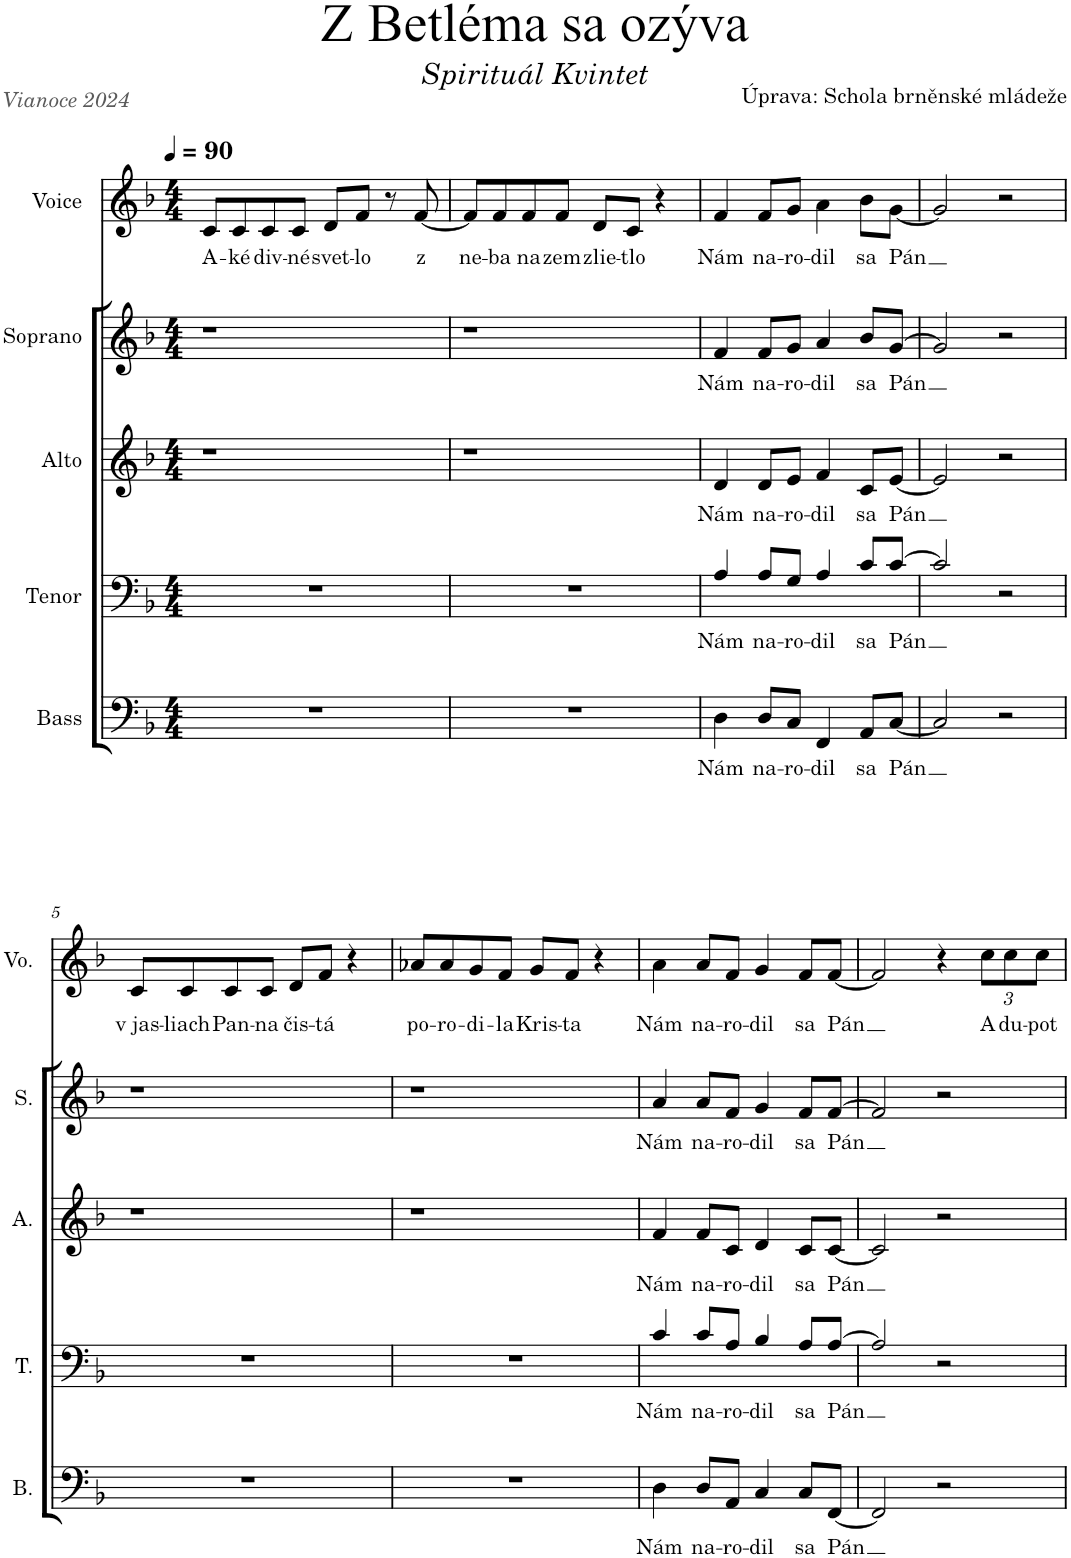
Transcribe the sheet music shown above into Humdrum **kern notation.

**kern	**text	**kern	**text	**kern	**text	**kern	**text	**kern	**text
*part5	*part5	*part4	*part4	*part3	*part3	*part2	*part2	*part1	*part1
*staff5	*staff5	*staff4	*staff4	*staff3	*staff3	*staff2	*staff2	*staff1	*staff1
*I"Bass	*	*I"Tenor	*	*I"Alto	*	*I"Soprano	*	*I"Voice	*
*I'B.	*	*I'T.	*	*I'A.	*	*I'S.	*	*I'Vo.	*
*clefF4	*	*clefF4	*	*clefG2	*	*clefG2	*	*clefG2	*
*k[b-]	*	*k[b-]	*	*k[b-]	*	*k[b-]	*	*k[b-]	*
*M4/4	*	*M4/4	*	*M4/4	*	*M4/4	*	*M4/4	*
*MM90	*	*MM90	*	*MM90	*	*MM90	*	*MM90	*
=1	=1	=1	=1	=1	=1	=1	=1	=1	=1
!	!	!	!	!	!	!	!	!	!LO:LY:b
1r	.	1r	.	1r	.	1r	.	8c/L	A-
!	!	!	!	!	!	!	!	!	!LO:LY:b
.	.	.	.	.	.	.	.	8c/	-ké
!	!	!	!	!	!	!	!	!	!LO:LY:b
.	.	.	.	.	.	.	.	8c/	div-
!	!	!	!	!	!	!	!	!	!LO:LY:b
.	.	.	.	.	.	.	.	8c/J	-né
!	!	!	!	!	!	!	!	!	!LO:LY:b
.	.	.	.	.	.	.	.	8d/L	svet-
!	!	!	!	!	!	!	!	!	!LO:LY:b
.	.	.	.	.	.	.	.	8f/J	-lo
.	.	.	.	.	.	.	.	8r	.
!	!	!	!	!	!	!	!	!	!LO:LY:b
.	.	.	.	.	.	.	.	[<8f/	z
=2	=2	=2	=2	=2	=2	=2	=2	=2	=2
!	!	!	!	!	!	!	!	!	!LO:LY:b
1r	.	1r	.	1r	.	1r	.	8f/L]	ne-
!	!	!	!	!	!	!	!	!	!LO:LY:b
.	.	.	.	.	.	.	.	8f/	-ba
!	!	!	!	!	!	!	!	!	!LO:LY:b
.	.	.	.	.	.	.	.	8f/	na
!	!	!	!	!	!	!	!	!	!LO:LY:b
.	.	.	.	.	.	.	.	8f/J	zem
!	!	!	!	!	!	!	!	!	!LO:LY:b
.	.	.	.	.	.	.	.	8d/L	zlie-
!	!	!	!	!	!	!	!	!	!LO:LY:b
.	.	.	.	.	.	.	.	8c/J	-tlo
.	.	.	.	.	.	.	.	4r	.
=3	=3	=3	=3	=3	=3	=3	=3	=3	=3
!	!LO:LY:b	!	!LO:LY:b	!	!LO:LY:b	!	!LO:LY:b	!	!LO:LY:b
4D\	Nám	4A/	Nám	4d/	Nám	4f/	Nám	4f/	Nám
!	!LO:LY:b	!	!LO:LY:b	!	!LO:LY:b	!	!LO:LY:b	!	!LO:LY:b
8D/L	na-	8A/L	na-	8d/L	na-	8f/L	na-	8f/L	na-
!	!LO:LY:b	!	!LO:LY:b	!	!LO:LY:b	!	!LO:LY:b	!	!LO:LY:b
8C/J	-ro-	8G/J	-ro-	8e/J	-ro-	8g/J	-ro-	8g/J	-ro-
!	!LO:LY:b	!	!LO:LY:b	!	!LO:LY:b	!	!LO:LY:b	!	!LO:LY:b
4FF/	-dil	4A/	-dil	4f/	-dil	4a/	-dil	4a\	-dil
!	!LO:LY:b	!	!LO:LY:b	!	!LO:LY:b	!	!LO:LY:b	!	!LO:LY:b
8AA/L	sa	8c/L	sa	8c/L	sa	8b-/L	sa	8b-\L	sa
!	!LO:LY:b	!	!LO:LY:b	!	!LO:LY:b	!	!LO:LY:b	!	!LO:LY:b
[<8C/J	Pán	[>8c/J	Pán	[<8e/J	Pán	[>8g/J	Pán	[<8g\J	Pán
=4	=4	=4	=4	=4	=4	=4	=4	=4	=4
2C/]	.	2c/]	.	2e/]	.	2g/]	.	2g/]	.
2r	.	2r	.	2r	.	2r	.	2r	.
!!LO:LB:g=z
=5	=5	=5	=5	=5	=5	=5	=5	=5	=5
!	!	!	!	!	!	!	!	!	!LO:LY:b
1r	.	1r	.	1r	.	1r	.	8c/L	v jas-
!	!	!	!	!	!	!	!	!	!LO:LY:b
.	.	.	.	.	.	.	.	8c/	-liach
!	!	!	!	!	!	!	!	!	!LO:LY:b
.	.	.	.	.	.	.	.	8c/	Pan-
!	!	!	!	!	!	!	!	!	!LO:LY:b
.	.	.	.	.	.	.	.	8c/J	-na
!	!	!	!	!	!	!	!	!	!LO:LY:b
.	.	.	.	.	.	.	.	8d/L	čis-
!	!	!	!	!	!	!	!	!	!LO:LY:b
.	.	.	.	.	.	.	.	8f/J	-tá
.	.	.	.	.	.	.	.	4r	.
=6	=6	=6	=6	=6	=6	=6	=6	=6	=6
!	!	!	!	!	!	!	!	!	!LO:LY:b
1r	.	1r	.	1r	.	1r	.	8a-X/L	po-
!	!	!	!	!	!	!	!	!	!LO:LY:b
.	.	.	.	.	.	.	.	8a-/	-ro-
!	!	!	!	!	!	!	!	!	!LO:LY:b
.	.	.	.	.	.	.	.	8g/	-di-
!	!	!	!	!	!	!	!	!	!LO:LY:b
.	.	.	.	.	.	.	.	8f/J	-la
!	!	!	!	!	!	!	!	!	!LO:LY:b
.	.	.	.	.	.	.	.	8g/L	Kris-
!	!	!	!	!	!	!	!	!	!LO:LY:b
.	.	.	.	.	.	.	.	8f/J	-ta
.	.	.	.	.	.	.	.	4r	.
=7	=7	=7	=7	=7	=7	=7	=7	=7	=7
!	!LO:LY:b	!	!LO:LY:b	!	!LO:LY:b	!	!LO:LY:b	!	!LO:LY:b
4D\	Nám	4c/	Nám	4f/	Nám	4a/	Nám	4a\	Nám
!	!LO:LY:b	!	!LO:LY:b	!	!LO:LY:b	!	!LO:LY:b	!	!LO:LY:b
8D/L	na-	8c/L	na-	8f/L	na-	8a/L	na-	8a/L	na-
!	!LO:LY:b	!	!LO:LY:b	!	!LO:LY:b	!	!LO:LY:b	!	!LO:LY:b
8AA/J	-ro-	8A/J	-ro-	8c/J	-ro-	8f/J	-ro-	8f/J	-ro-
!	!LO:LY:b	!	!LO:LY:b	!	!LO:LY:b	!	!LO:LY:b	!	!LO:LY:b
4C/	-dil	4B-/	-dil	4d/	-dil	4g/	-dil	4g/	-dil
!	!LO:LY:b	!	!LO:LY:b	!	!LO:LY:b	!	!LO:LY:b	!	!LO:LY:b
8C/L	sa	8A/L	sa	8c/L	sa	8f/L	sa	8f/L	sa
!	!LO:LY:b	!	!LO:LY:b	!	!LO:LY:b	!	!LO:LY:b	!	!LO:LY:b
[<8FF/J	Pán	[>8A/J	Pán	[<8c/J	Pán	[>8f/J	Pán	[<8f/J	Pán
=8	=8	=8	=8	=8	=8	=8	=8	=8	=8
2FF/]	.	2A/]	.	2c/]	.	2f/]	.	2f/]	.
2r	.	2r	.	2r	.	2r	.	4r	.
*	*	*	*	*	*	*	*	*Xbrackettup	*
!	!	!	!	!	!	!	!	!	!LO:LY:b
.	.	.	.	.	.	.	.	12cc\L	A
!	!	!	!	!	!	!	!	!	!LO:LY:b
.	.	.	.	.	.	.	.	12cc\	du-
!	!	!	!	!	!	!	!	!	!LO:LY:b
.	.	.	.	.	.	.	.	12cc\J	-pot
=	=	=	=	=	=	=	=	=	=
*-	*-	*-	*-	*-	*-	*-	*-	*-	*-
